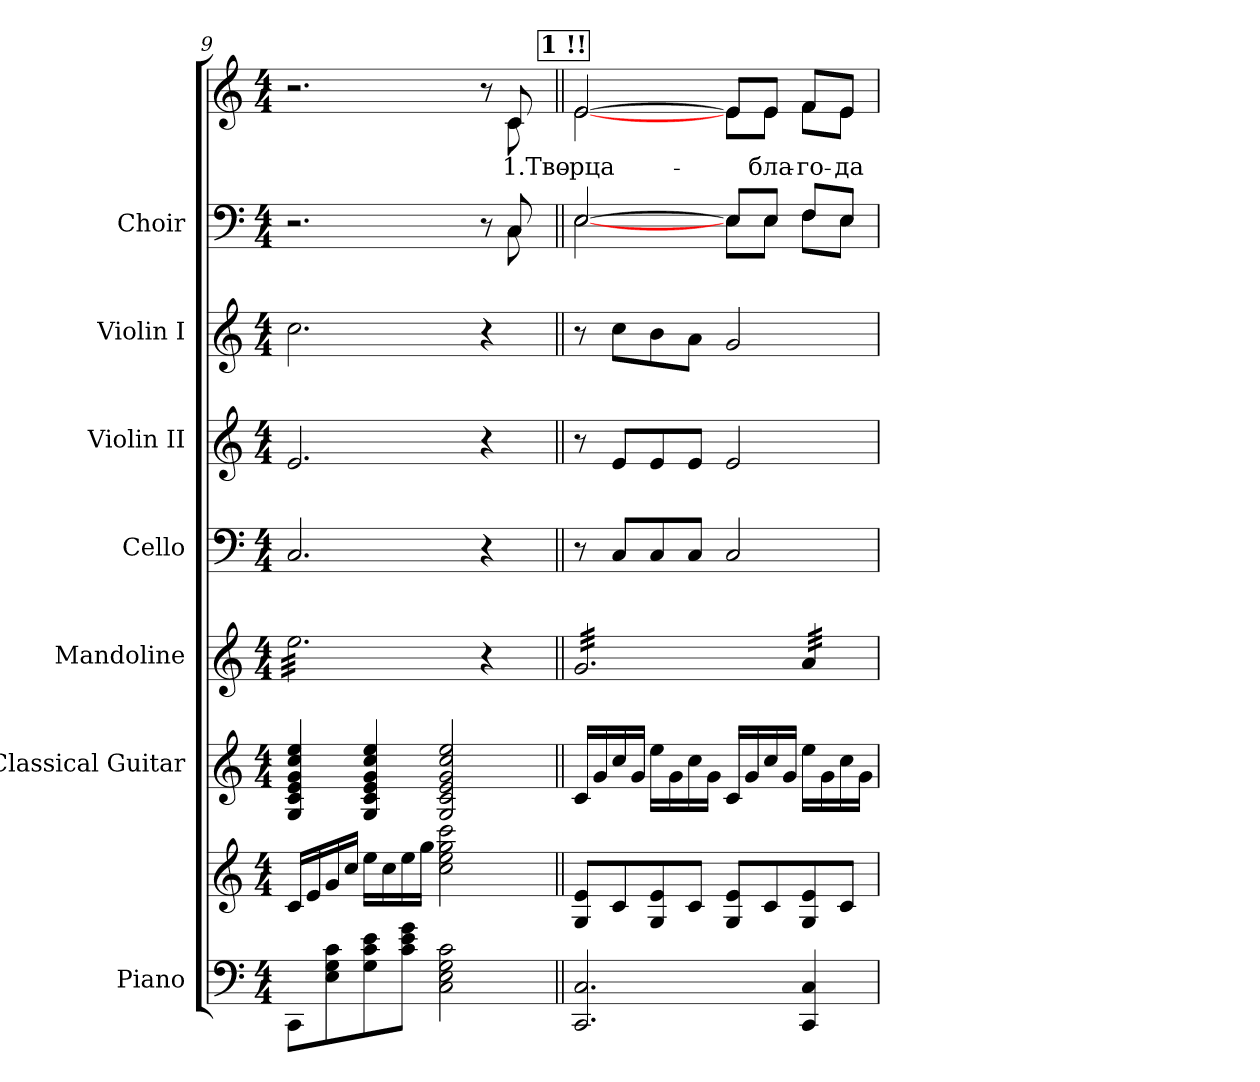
**kern	**kern	**kern	**kern	**kern	**kern	**kern	**kern	**kern	**text
*part7	*part7	*part6	*part5	*part4	*part3	*part2	*part1	*part1	*part1
*staff9	*staff8	*staff7	*staff6	*staff5	*staff4	*staff3	*staff2	*staff1	*staff1
*I"Piano	*	*I"Classical Guitar	*I"Mandoline	*I"Cello	*I"Violin II	*I"Violin I	*I"Choir	*	*
*clefF4	*clefG2	*clefG2	*clefG2	*clefF4	*clefG2	*clefG2	*clefF4	*clefG2	*
*	*	*ITrd7c12	*	*	*	*	*	*	*
*k[]	*k[]	*k[]	*k[]	*k[]	*k[]	*k[]	*k[]	*k[]	*
*C:	*C:	*C:	*C:	*C:	*C:	*C:	*C:	*C:	*
*M4/4	*M4/4	*M4/4	*M4/4	*M4/4	*M4/4	*M4/4	*M4/4	*M4/4	*
=9	=9	=9	=9	=9	=9	=9	=9	=9	=9
*	*	*	*	*	*	*	*^	*^	*
*	*	*	*tremolo	*	*	*	*	*	*	*	*
8CCi\L	16ci/LL	4GGi/ 4Ci 4Ei 4Gi 4ci 4ei	32eei\LLL	2.Ci/	2.ei/	2.cci\	2.r	2..ryy	2.r	2..ryy	.
.	.	.	32eei\	.	.	.	.	.	.	.	.
.	16ei/	.	32eei\	.	.	.	.	.	.	.	.
.	.	.	32eei\	.	.	.	.	.	.	.	.
8Ei\ 8Gi 8ci	16gi/	.	32eei\	.	.	.	.	.	.	.	.
.	.	.	32eei\	.	.	.	.	.	.	.	.
.	16cci/JJ	.	32eei\	.	.	.	.	.	.	.	.
.	.	.	32eei\	.	.	.	.	.	.	.	.
8Gi\ 8ci 8ei	16eei\LL	4GGi/ 4Ci 4Ei 4Gi 4ci 4ei	32eei\	.	.	.	.	.	.	.	.
.	.	.	32eei\	.	.	.	.	.	.	.	.
.	16cci\	.	32eei\	.	.	.	.	.	.	.	.
.	.	.	32eei\	.	.	.	.	.	.	.	.
8ci\ 8ei 8giJ	16eei\	.	32eei\	.	.	.	.	.	.	.	.
.	.	.	32eei\	.	.	.	.	.	.	.	.
.	16ggi\JJ	.	32eei\	.	.	.	.	.	.	.	.
.	.	.	32eei\	.	.	.	.	.	.	.	.
2Ci\ 2Ei 2Gi 2ci	2cci\ 2eei 2ggi 2ccci	2GGi/ 2Ci 2Ei 2Gi 2ci 2ei	32eei\	.	.	.	.	.	.	.	.
.	.	.	32eei\	.	.	.	.	.	.	.	.
.	.	.	32eei\	.	.	.	.	.	.	.	.
.	.	.	32eei\	.	.	.	.	.	.	.	.
.	.	.	32eei\	.	.	.	.	.	.	.	.
.	.	.	32eei\	.	.	.	.	.	.	.	.
.	.	.	32eei\	.	.	.	.	.	.	.	.
.	.	.	32eei\JJJ	.	.	.	.	.	.	.	.
.	.	.	4r	4r	4r	4r	8r	.	8r	.	.
!	!	!	!	!	!	!	!	!	!	!	!LO:LY:b:color=#000000
.	.	.	.	.	.	.	8Ci/	8Ci\	8ci/	8ci\	1.Тво-
!!LO:PB:g=z	!!
!!LO:REH:place=s1:B:color=#000000:enc=box:fs=17.1407:t=1	!!
=10||	=10||	=10||	=10||	=10||	=10||	=10||	=10||	=10||	=10||	=10||	=10||
!	!	!	!	!	!	!	!	!	!	!	!LO:LY:b:color=#000000
2.CCi/ 2.Ci	8Gi/ 8eiL	16Ci/LL	32gi/LLL	8r	8r	8r	[2Ei/	[2Ei\	[2ei/	[2ei\	-рца-
.	.	.	32gi/	.	.	.	.	.	.	.	.
.	.	16Gi/	32gi/	.	.	.	.	.	.	.	.
.	.	.	32gi/	.	.	.	.	.	.	.	.
.	8ci/	16ci/	32gi/	8Ci/L	8ei/L	8cci\L	.	.	.	.	.
.	.	.	32gi/	.	.	.	.	.	.	.	.
.	.	16Gi/JJ	32gi/	.	.	.	.	.	.	.	.
.	.	.	32gi/	.	.	.	.	.	.	.	.
.	8Gi/ 8ei	16ei\LL	32gi/	8Ci/	8ei/	8bi\	.	.	.	.	.
.	.	.	32gi/	.	.	.	.	.	.	.	.
.	.	16Gi\	32gi/	.	.	.	.	.	.	.	.
.	.	.	32gi/	.	.	.	.	.	.	.	.
.	8ci/J	16ci\	32gi/	8Ci/J	8ei/J	8ai\J	.	.	.	.	.
.	.	.	32gi/	.	.	.	.	.	.	.	.
.	.	16Gi\JJ	32gi/	.	.	.	.	.	.	.	.
.	.	.	32gi/	.	.	.	.	.	.	.	.
.	8Gi/ 8eiL	16Ci/LL	32gi/	2Ci/	2ei/	2gi/	8Ei/L]	8Ei\L	8ei/L]	8ei\L	.
.	.	.	32gi/	.	.	.	.	.	.	.	.
.	.	16Gi/	32gi/	.	.	.	.	.	.	.	.
.	.	.	32gi/	.	.	.	.	.	.	.	.
!	!	!	!	!	!	!	!	!	!	!	!LO:LY:b:color=#000000
.	8ci/	16ci/	32gi/	.	.	.	8Ei/J	8Ei\J	8ei/J	8ei\J	-бла-
.	.	.	32gi/	.	.	.	.	.	.	.	.
.	.	16Gi/JJ	32gi/	.	.	.	.	.	.	.	.
.	.	.	32gi/JJJ	.	.	.	.	.	.	.	.
!	!	!	!	!	!	!	!	!	!	!	!LO:LY:b:color=#000000
4CCi/ 4Ci	8Gi/ 8ei	16ei\LL	32ai/LLL	.	.	.	8Fi/L	8Fi\L	8fi/L	8fi\L	-го-
.	.	.	32ai/	.	.	.	.	.	.	.	.
.	.	16Gi\	32ai/	.	.	.	.	.	.	.	.
.	.	.	32ai/	.	.	.	.	.	.	.	.
!	!	!	!	!	!	!	!	!	!	!	!LO:LY:b:color=#000000
.	8ci/J	16ci\	32ai/	.	.	.	8Ei/J	8Ei\J	8ei/J	8ei\J	-да-
.	.	.	32ai/	.	.	.	.	.	.	.	.
.	.	16Gi\JJ	32ai/	.	.	.	.	.	.	.	.
.	.	.	32ai/JJJ	.	.	.	.	.	.	.	.
*	*	*	*Xtremolo	*	*	*	*	*	*	*	*
*	*	*	*	*	*	*	*v	*v	*	*	*
*	*	*	*	*	*	*	*	*v	*v	*
=	=	=	=	=	=	=	=	=	=
*-	*-	*-	*-	*-	*-	*-	*-	*-	*-
